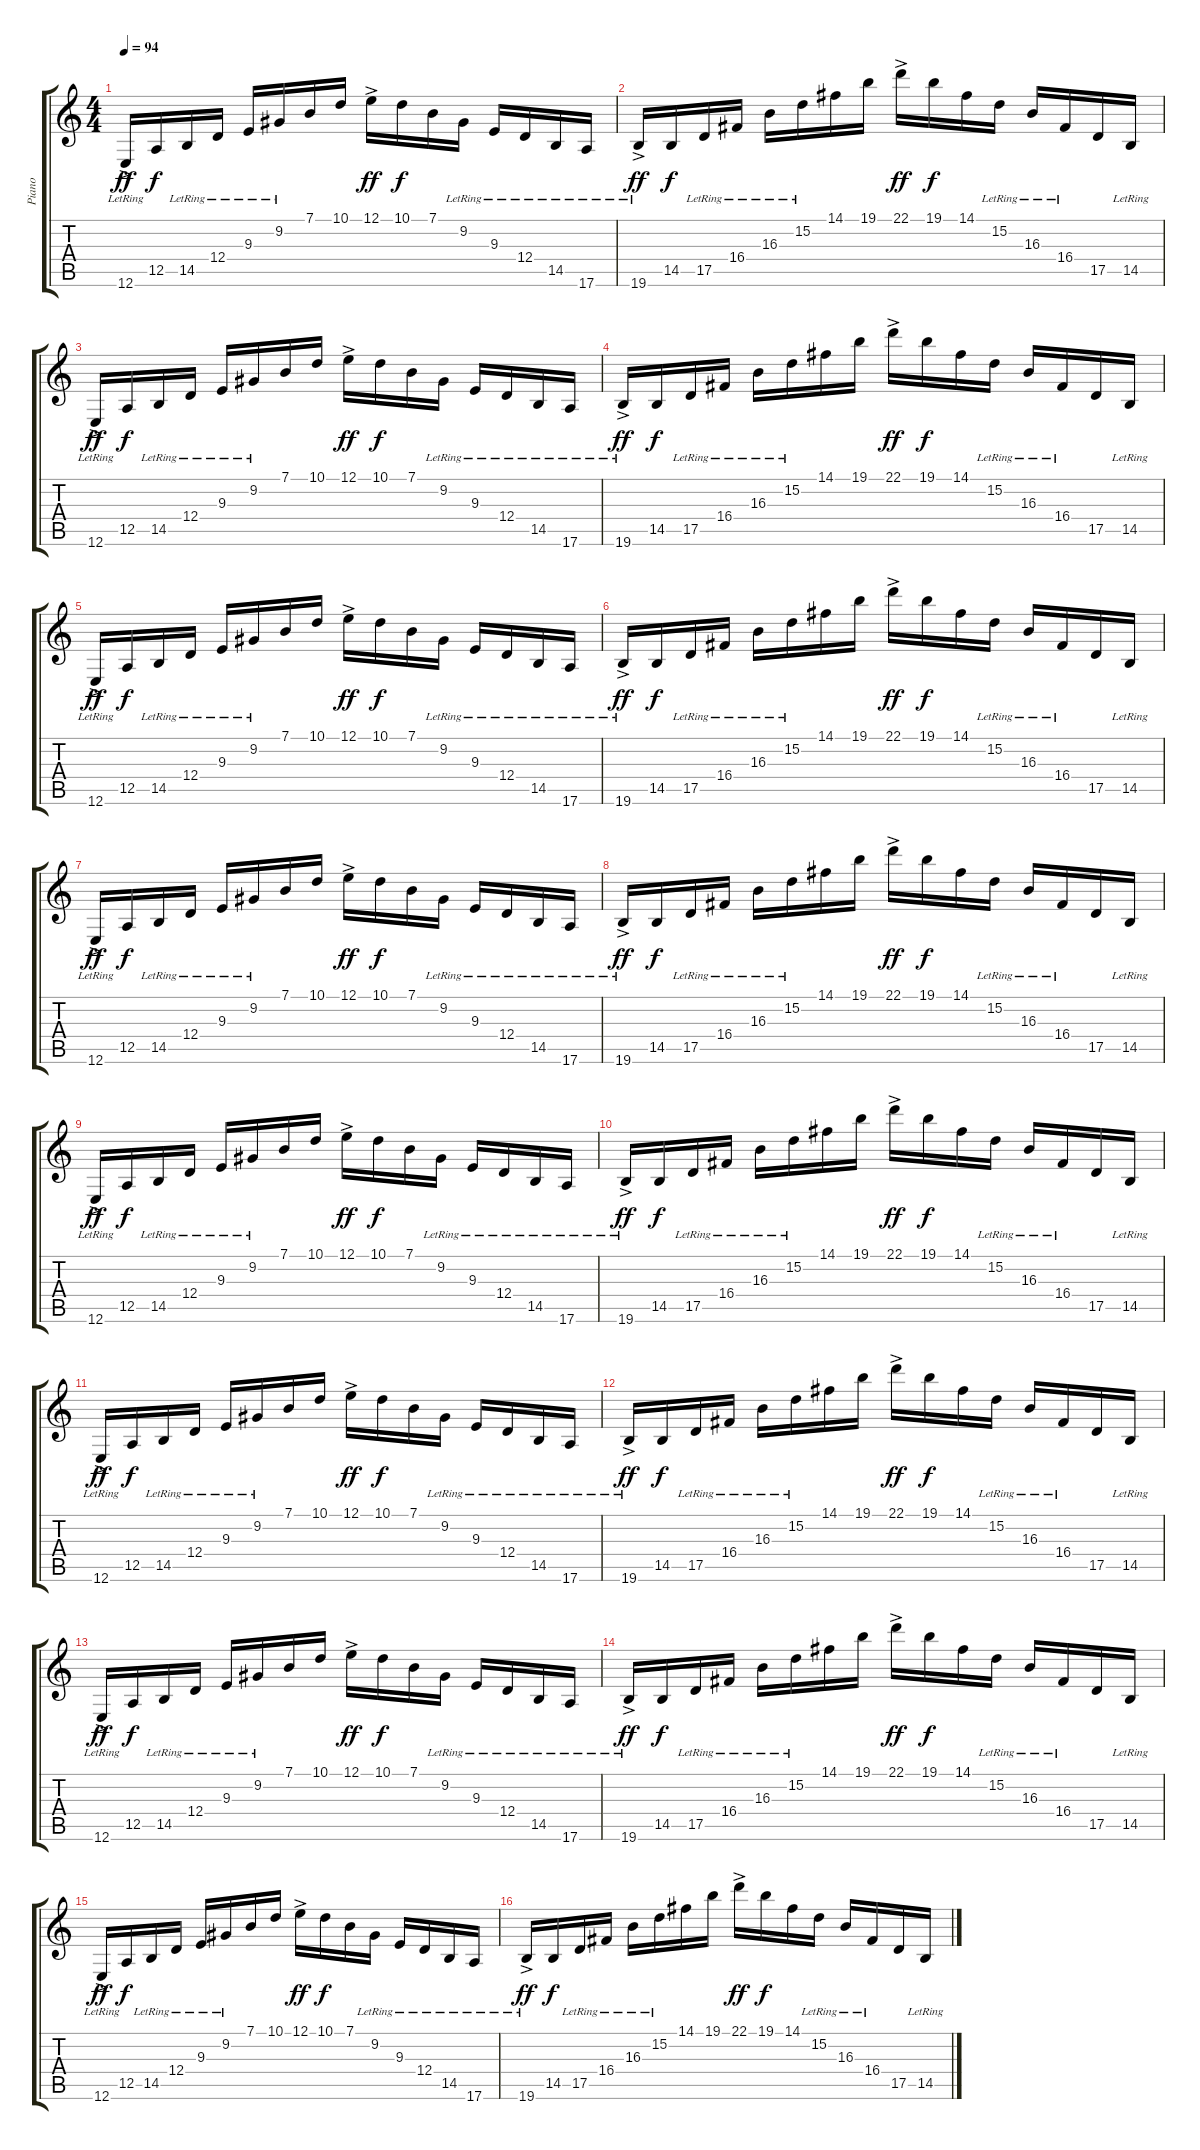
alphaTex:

\track ("Piano" "Piano") {instrument honkytonkpiano}
\staff {score tabs}
\tuning (E4 B3 G3 D3 A2 E2) {hide}
\ts (4 4)
\tempo 94
\clef g2
\ks c
12.6{ac lr}.16{dy ff} 12.5.16{dy f} 14.5{lr}.16 12.4{lr}.16 9.3{lr}.16 9.2{lr}.16 7.1.16 10.1.16 12.1{ac}.16{dy ff} 10.1.16{dy f} 7.1.16 9.2{lr}.16 9.3{lr}.16 12.4{lr}.16 14.5{lr}.16 17.6{lr}.16 |
19.6{ac lr}.16{dy ff} 14.5.16{dy f} 17.5{lr}.16 16.4{lr}.16 16.3{lr}.16 15.2{lr}.16 14.1.16 19.1.16 22.1{ac}.16{dy ff} 19.1.16{dy f} 14.1.16 15.2{lr}.16 16.3{lr}.16 16.4{lr}.16 17.5.16 14.5{lr}.16 |
12.6{ac lr}.16{dy ff} 12.5.16{dy f} 14.5{lr}.16 12.4{lr}.16 9.3{lr}.16 9.2{lr}.16 7.1.16 10.1.16 12.1{ac}.16{dy ff} 10.1.16{dy f} 7.1.16 9.2{lr}.16 9.3{lr}.16 12.4{lr}.16 14.5{lr}.16 17.6{lr}.16 |
19.6{ac lr}.16{dy ff} 14.5.16{dy f} 17.5{lr}.16 16.4{lr}.16 16.3{lr}.16 15.2{lr}.16 14.1.16 19.1.16 22.1{ac}.16{dy ff} 19.1.16{dy f} 14.1.16 15.2{lr}.16 16.3{lr}.16 16.4{lr}.16 17.5.16 14.5{lr}.16 |
12.6{ac lr}.16{dy ff} 12.5.16{dy f} 14.5{lr}.16 12.4{lr}.16 9.3{lr}.16 9.2{lr}.16 7.1.16 10.1.16 12.1{ac}.16{dy ff} 10.1.16{dy f} 7.1.16 9.2{lr}.16 9.3{lr}.16 12.4{lr}.16 14.5{lr}.16 17.6{lr}.16 |
19.6{ac lr}.16{dy ff} 14.5.16{dy f} 17.5{lr}.16 16.4{lr}.16 16.3{lr}.16 15.2{lr}.16 14.1.16 19.1.16 22.1{ac}.16{dy ff} 19.1.16{dy f} 14.1.16 15.2{lr}.16 16.3{lr}.16 16.4{lr}.16 17.5.16 14.5{lr}.16 |
12.6{ac lr}.16{dy ff} 12.5.16{dy f} 14.5{lr}.16 12.4{lr}.16 9.3{lr}.16 9.2{lr}.16 7.1.16 10.1.16 12.1{ac}.16{dy ff} 10.1.16{dy f} 7.1.16 9.2{lr}.16 9.3{lr}.16 12.4{lr}.16 14.5{lr}.16 17.6{lr}.16 |
19.6{ac lr}.16{dy ff} 14.5.16{dy f} 17.5{lr}.16 16.4{lr}.16 16.3{lr}.16 15.2{lr}.16 14.1.16 19.1.16 22.1{ac}.16{dy ff} 19.1.16{dy f} 14.1.16 15.2{lr}.16 16.3{lr}.16 16.4{lr}.16 17.5.16 14.5{lr}.16 |
12.6{ac lr}.16{dy ff} 12.5.16{dy f} 14.5{lr}.16 12.4{lr}.16 9.3{lr}.16 9.2{lr}.16 7.1.16 10.1.16 12.1{ac}.16{dy ff} 10.1.16{dy f} 7.1.16 9.2{lr}.16 9.3{lr}.16 12.4{lr}.16 14.5{lr}.16 17.6{lr}.16 |
19.6{ac lr}.16{dy ff} 14.5.16{dy f} 17.5{lr}.16 16.4{lr}.16 16.3{lr}.16 15.2{lr}.16 14.1.16 19.1.16 22.1{ac}.16{dy ff} 19.1.16{dy f} 14.1.16 15.2{lr}.16 16.3{lr}.16 16.4{lr}.16 17.5.16 14.5{lr}.16 |
12.6{ac lr}.16{dy ff} 12.5.16{dy f} 14.5{lr}.16 12.4{lr}.16 9.3{lr}.16 9.2{lr}.16 7.1.16 10.1.16 12.1{ac}.16{dy ff} 10.1.16{dy f} 7.1.16 9.2{lr}.16 9.3{lr}.16 12.4{lr}.16 14.5{lr}.16 17.6{lr}.16 |
19.6{ac lr}.16{dy ff} 14.5.16{dy f} 17.5{lr}.16 16.4{lr}.16 16.3{lr}.16 15.2{lr}.16 14.1.16 19.1.16 22.1{ac}.16{dy ff} 19.1.16{dy f} 14.1.16 15.2{lr}.16 16.3{lr}.16 16.4{lr}.16 17.5.16 14.5{lr}.16 |
12.6{ac lr}.16{dy ff} 12.5.16{dy f} 14.5{lr}.16 12.4{lr}.16 9.3{lr}.16 9.2{lr}.16 7.1.16 10.1.16 12.1{ac}.16{dy ff} 10.1.16{dy f} 7.1.16 9.2{lr}.16 9.3{lr}.16 12.4{lr}.16 14.5{lr}.16 17.6{lr}.16 |
19.6{ac lr}.16{dy ff} 14.5.16{dy f} 17.5{lr}.16 16.4{lr}.16 16.3{lr}.16 15.2{lr}.16 14.1.16 19.1.16 22.1{ac}.16{dy ff} 19.1.16{dy f} 14.1.16 15.2{lr}.16 16.3{lr}.16 16.4{lr}.16 17.5.16 14.5{lr}.16 |
12.6{ac lr}.16{dy ff} 12.5.16{dy f} 14.5{lr}.16 12.4{lr}.16 9.3{lr}.16 9.2{lr}.16 7.1.16 10.1.16 12.1{ac}.16{dy ff} 10.1.16{dy f} 7.1.16 9.2{lr}.16 9.3{lr}.16 12.4{lr}.16 14.5{lr}.16 17.6{lr}.16 |
19.6{ac lr}.16{dy ff} 14.5.16{dy f} 17.5{lr}.16 16.4{lr}.16 16.3{lr}.16 15.2{lr}.16 14.1.16 19.1.16 22.1{ac}.16{dy ff} 19.1.16{dy f} 14.1.16 15.2{lr}.16 16.3{lr}.16 16.4{lr}.16 17.5.16 14.5{lr}.16
